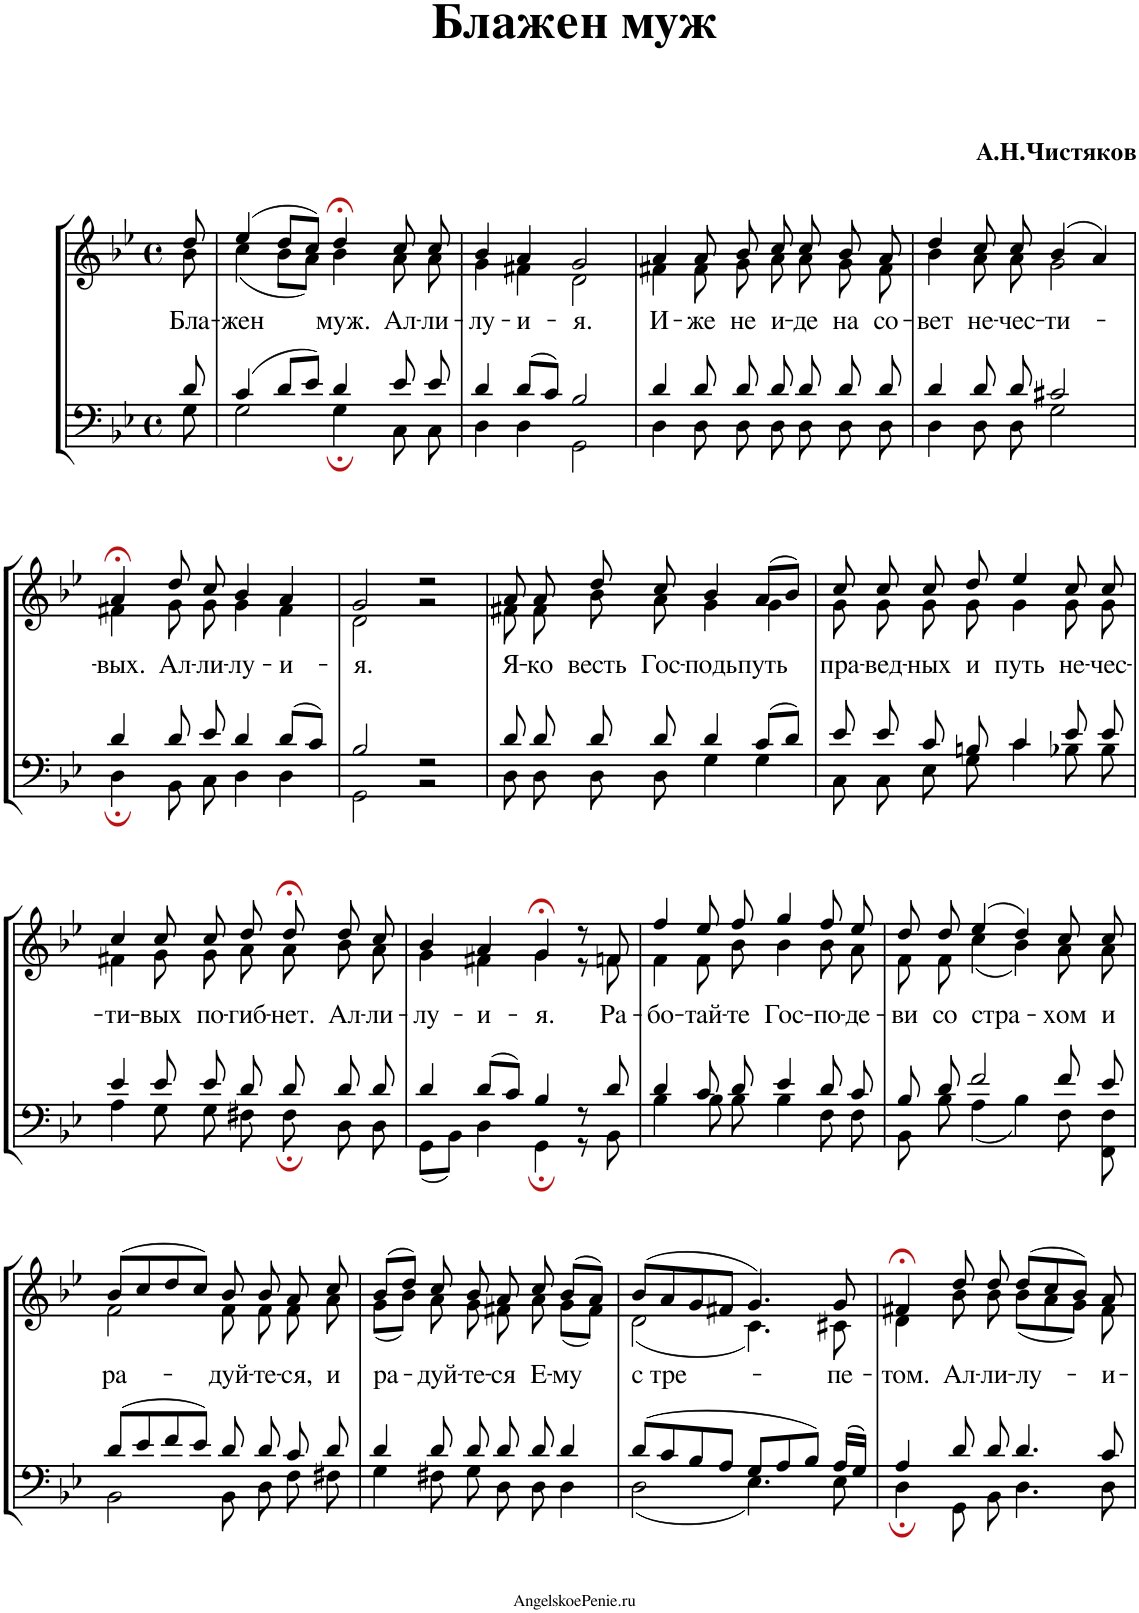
**kern	**kern	**text
*part1	*part1	*part1
*staff2	*staff1	*staff1
*I"Piano	*	*
*I'Pno.	*	*
*clefF4	*clefG2	*
*k[b-e-]	*k[b-e-]	*
*M4/4	*M4/4	*
*met(c)	*met(c)	*
=1	=1	=1
*^	*^	*
!	!	!	!	!LO:LY:b
8d/	8G\	8dd/	8b-\	Бла-
=2	=2	=2	=2	=2
!	!	!	!	!LO:LY:b
4c/	2G\	(4ee-/	(4cc\	-жен
8d/L	.	8dd/L	8b-\L	.
8e-/J	.	8cc/J)	8a\J)	.
!	!	!	!	!LO:LY:b
4d/	4G;\	4dd;</	4b-\	муж.
!	!	!	!	!LO:LY:b
8e-/	8C\	8cc/	8a\	Ал-
!	!	!	!	!LO:LY:b
8e-/	8C\	8cc/	8a\	-ли-
=3	=3	=3	=3	=3
!	!	!	!	!LO:LY:b
4d/	4D\	4b-/	4g\	-лу-
!	!	!	!	!LO:LY:b
8d/L	4D\	4a/	4f#X\	-и-
8c/J	.	.	.	.
!	!	!	!	!LO:LY:b
2B-/	2GG\	2g/	2d\	-я.
=4	=4	=4	=4	=4
!	!	!	!	!LO:LY:b
4d/	4D\	4a/	4f#X\	И-
!	!	!	!	!LO:LY:b
8d/	8D\	8a/	8f#\	-же
!	!	!	!	!LO:LY:b
8d/	8D\	8b-/	8g\	не
!	!	!	!	!LO:LY:b
8d/	8D\	8cc/	8a\	и-
!	!	!	!	!LO:LY:b
8d/	8D\	8cc/	8a\	-де
!	!	!	!	!LO:LY:b
8d/	8D\	8b-/	8g\	на
!	!	!	!	!LO:LY:b
8d/	8D\	8a/	8f#\	со-
=5	=5	=5	=5	=5
!	!	!	!	!LO:LY:b
4d/	4D\	4dd/	4b-\	-вет
!	!	!	!	!LO:LY:b
8d/	8D\	8cc/	8a\	не-
!	!	!	!	!LO:LY:b
8d/	8D\	8cc/	8a\	-чес-
!	!	!	!	!LO:LY:b
2c#X/	2G\	(4b-/	2g\	-ти-
.	.	4a/)	.	.
!!LO:LB:g=z	!!
=6	=6	=6	=6	=6
!	!	!	!	!LO:LY:b
4d/	4D;\	4a;</	4f#X\	-вых.
!	!	!	!	!LO:LY:b
8d/	8BB-\	8dd/	8g\	Ал-
!	!	!	!	!LO:LY:b
8e-/	8C\	8cc/	8g\	-ли-
!	!	!	!	!LO:LY:b
4d/	4D\	4b-/	4g\	-лу-
!	!	!	!	!LO:LY:b
8d/L	4D\	4a/	4f#\	-и-
8c/J	.	.	.	.
=7	=7	=7	=7	=7
!	!	!	!	!LO:LY:b
2B-/	2GG\	2g/	2d\	-я.
2r	2r	2r	2r	.
=8	=8	=8	=8	=8
!	!	!	!	!LO:LY:b
8d/	8D\	8a/	8f#X\	Я-
!	!	!	!	!LO:LY:b
8d/	8D\	8a/	8f#\	-ко
!	!	!	!	!LO:LY:b
8d/	8D\	8dd/	8b-\	весть
!	!	!	!	!LO:LY:b
8d/	8D\	8cc/	8a\	Гос-
!	!	!	!	!LO:LY:b
4d/	4G\	4b-/	4g\	-подь
!	!	!	!	!LO:LY:b
8c/L	4G\	(8a/L	4g\	путь
8d/J	.	8b-/J)	.	.
=9	=9	=9	=9	=9
!	!	!	!	!LO:LY:b
8e-/	8C\	8cc/	8g\	пра-
!	!	!	!	!LO:LY:b
8e-/	8C\	8cc/	8g\	-вед-
!	!	!	!	!LO:LY:b
8c/	8E-\	8cc/	8g\	-ных
!	!	!	!	!LO:LY:b
8Bn/	8G\	8dd/	8g\	и
!	!	!	!	!LO:LY:b
4c/	4c\	4ee-/	4g\	путь
!	!	!	!	!LO:LY:b
8e-/	8B-X\	8cc/	8g\	не-
!	!	!	!	!LO:LY:b
8e-/	8B-\	8cc/	8g\	-чес-
!!LO:LB:g=z	!!
=10	=10	=10	=10	=10
!	!	!	!	!LO:LY:b
4e-/	4A\	4cc/	4f#X\	-ти-
!	!	!	!	!LO:LY:b
8e-/	8G\	8cc/	8g\	-вых
!	!	!	!	!LO:LY:b
8e-/	8G\	8cc/	8g\	по-
!	!	!	!	!LO:LY:b
8d/	8F#X\	8dd/	8a\	-гиб-
!	!	!	!	!LO:LY:b
8d/	8F#;\	8dd;</	8a\	-нет.
!	!	!	!	!LO:LY:b
8d/	8D\	8dd/	8b-\	Ал-
!	!	!	!	!LO:LY:b
8d/	8D\	8cc/	8a\	-ли-
=11	=11	=11	=11	=11
!	!	!	!	!LO:LY:b
4d/	8GG\L	4b-/	4g\	-лу-
.	8BB-\J	.	.	.
!	!	!	!	!LO:LY:b
8d/L	4D\	4a/	4f#X\	-и-
8c/J	.	.	.	.
!	!	!	!	!LO:LY:b
4B-/	4GG;\	4g;</	4g\	-я.
8r	8r	8r	8r	.
!	!	!	!	!LO:LY:b
8d/	8BB-\	8fn/	8f\	Ра-
=12	=12	=12	=12	=12
!	!	!	!	!LO:LY:b
4d/	4B-\	4ff/	4f\	-бо-
!	!	!	!	!LO:LY:b
8c/	8B-\	8ee-/	8f\	-тай-
!	!	!	!	!LO:LY:b
8d/	8B-\	8ff/	8b-\	-те
!	!	!	!	!LO:LY:b
4e-/	4B-\	4gg/	4b-\	Гос-
!	!	!	!	!LO:LY:b
8d/	8F\	8ff/	8b-\	-по-
!	!	!	!	!LO:LY:b
8c/	8F\	8ee-/	8a\	-де-
=13	=13	=13	=13	=13
!	!	!	!	!LO:LY:b
8B-/	8BB-\	8dd/	8f\	-ви
!	!	!	!	!LO:LY:b
8d/	8B-\	8dd/	8f\	со
!	!	!	!	!LO:LY:b
2f/	4A\	(4ee-/	(4cc\	стра-
.	4B-\	4dd/)	4b-\)	.
!	!	!	!	!LO:LY:b
8f/	8F\	8cc/	8a\	-хом
!	!	!	!	!LO:LY:b
8e-/	8FF\ 8F\	8cc/	8a\	и
!!LO:LB:g=z	!!
=14	=14	=14	=14	=14
!	!	!	!	!LO:LY:b
8d/L	2BB-\	(8b-/L	2f\	ра-
8e-/	.	8cc/	.	.
8f/	.	8dd/	.	.
8e-/J	.	8cc/J)	.	.
!	!	!	!	!LO:LY:b
8d/	8BB-\	8b-/	8f\	дуй-
!	!	!	!	!LO:LY:b
8d/	8D\	8b-/	8f\	-те-
!	!	!	!	!LO:LY:b
8c/	8F\	8a/	8f\	-ся,
!	!	!	!	!LO:LY:b
8d/	8F#X\	8cc/	8a\	и
=15	=15	=15	=15	=15
!	!	!	!	!LO:LY:b
4d/	4G\	(8b-/L	(8g\L	ра-
.	.	8dd/J)	8b-\J)	.
!	!	!	!	!LO:LY:b
8d/	8F#X\	8cc/	8a\	-дуй-
!	!	!	!	!LO:LY:b
8d/	8G\	8b-/	8g\	-те-
!	!	!	!	!LO:LY:b
8d/	8D\	8a/	8f#X\	-ся
!	!	!	!	!LO:LY:b
8d/	8D\	8cc/	8a\	Е-
!	!	!	!	!LO:LY:b
4d/	4D\	(8b-/L	(8g\L	-му
.	.	8a/J)	8f#\J)	.
=16	=16	=16	=16	=16
!	!	!	!	!LO:LY:b
8d/L	2D\	(8b-/L	(2d\	с тре-
8c/	.	8a/	.	.
8B-/	.	8g/	.	.
8A/J	.	8f#X/J	.	.
8G/L	4.E-\	4.g/)	4.c\)	.
8A/	.	.	.	.
8B-/J	.	.	.	.
!	!	!	!	!LO:LY:b
16A/LL	8E-\	8g/	8c#X\	-пе-
16G/JJ	.	.	.	.
=17	=17	=17	=17	=17
!	!	!	!	!LO:LY:b
4A/	4D;\	4f#X;</	4d\	-том.
!	!	!	!	!LO:LY:b
8d/	8GG\	8dd/	8b-\	Ал-
!	!	!	!	!LO:LY:b
8d/	8BB-\	8dd/	8b-\	-ли-
!	!	!	!	!LO:LY:b
4.d/	4.D\	(8dd/L	(8b-\L	лу-
.	.	8cc/	8a\	.
.	.	8b-/J)	8g\J)	.
!	!	!	!	!LO:LY:b
8c/	8D\	8a/	8f#\	-и-
*v	*v	*	*	*
*	*v	*v	*
=	=	=
*-	*-	*-
